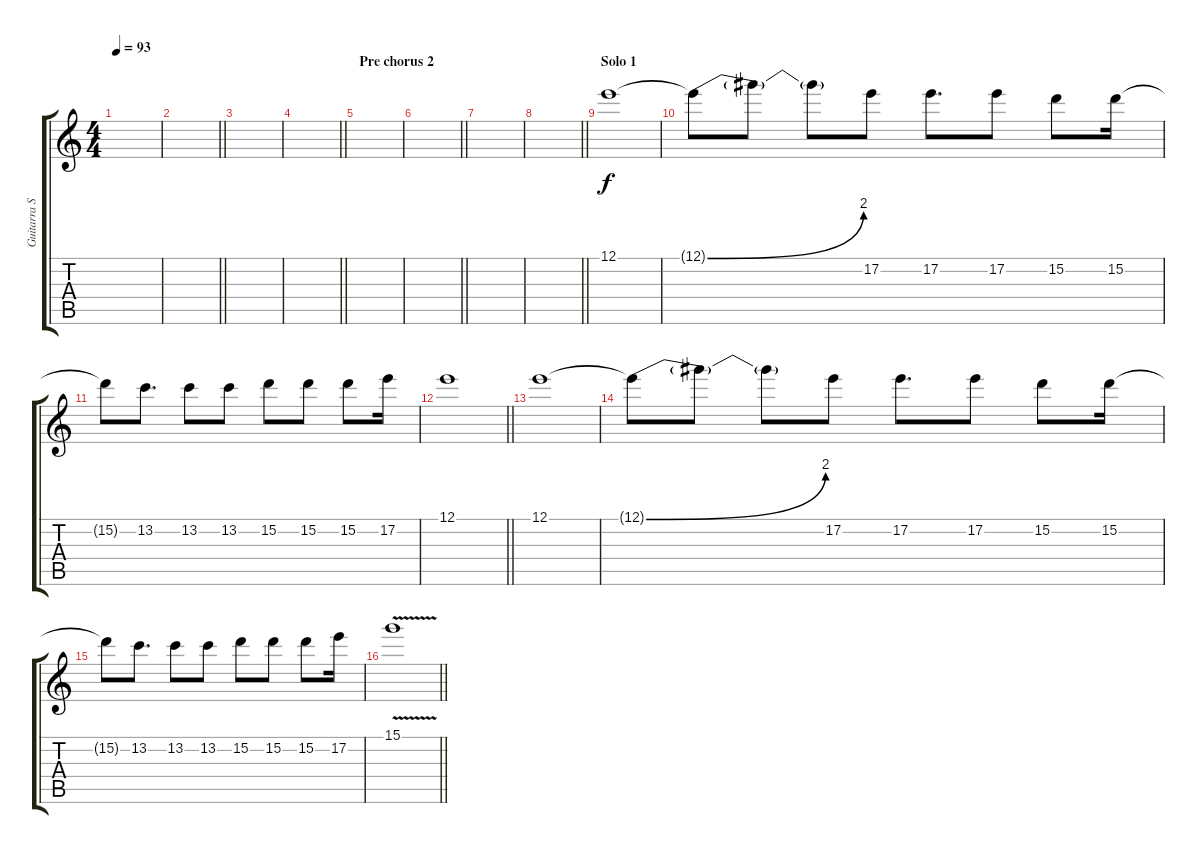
\track ("Guitarra Solo" "Guitarra S") {instrument overdrivenguitar}
\staff {score tabs}
\tuning (E4 B3 G3 D3 A2 E2) {hide}
\ts (4 4)
\tempo 93
\clef g2
\ks c
|
\barLineRight lightlight
|
|
\barLineRight lightlight
|
\section ("" "Pre chorus 2")
|
\barLineRight lightlight
|
|
\barLineRight lightlight
|
\section ("" "Solo 1")
12.1.1 |
12.1{be (bend 0 0 60 8) t}.8 12.1{t}.8 12.1{t}.8 17.2.8 17.2.8{d} 17.2.8 15.2.8 15.2.16 |
15.2{t}.8 13.2.8{d} 13.2.8 13.2.8 15.2.8 15.2.8 15.2.8 17.2.16 |
\barLineRight lightlight
12.1.1 |
12.1.1 |
12.1{be (bend 0 0 60 8) t}.8 12.1{t}.8 12.1{t}.8 17.2.8 17.2.8{d} 17.2.8 15.2.8 15.2.16 |
15.2{t}.8 13.2.8{d} 13.2.8 13.2.8 15.2.8 15.2.8 15.2.8 17.2.16 |
\barLineRight lightlight
15.1{v}.1
